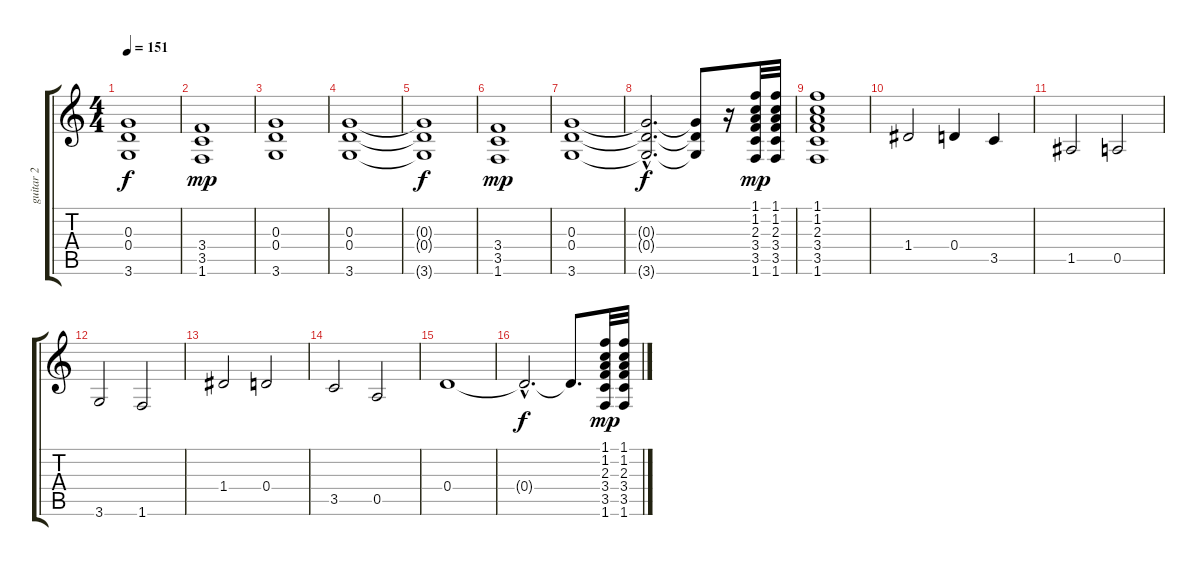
\track ("guitar 2" "guitar 2") {instrument electricguitarmuted}
\staff {score tabs}
\tuning (E4 B3 G3 D3 A2 E2) {hide}
\ts (4 4)
\tempo 151
\clef g2
\ks c
(0.3{t} 0.4{t} 3.6{t}).1{dy f} |
(3.4 3.5 1.6).1{dy mp} |
(0.3 0.4 3.6).1 |
(0.3 0.4 3.6).1 |
(0.3{t} 0.4{t} 3.6{t}).1{dy f} |
(3.4 3.5 1.6).1{dy mp} |
(0.3 0.4 3.6).1 |
(0.3{hac t} 0.4{hac t} 3.6{hac t}).2{d dy f} (0.3{t} 0.4{t} 3.6{t}).8 r.16 (1.1 1.2 2.3 3.4 3.5 1.6).32{dy mp instrument overdrivenguitar} (1.1 1.2 2.3 3.4 3.5 1.6).32 |
(1.1 1.2 2.3 3.4 3.5 1.6).1 |
1.4.2 0.4.4 3.5.4 |
1.5.2 0.5.2 |
3.6.2 1.6.2 |
1.4.2 0.4.2 |
3.5.2 0.5.2 |
0.4.1 |
0.4{hac t}.2{d dy f} 0.4{t}.8{d} (1.1 1.2 2.3 3.4 3.5 1.6).32{dy mp} (1.1 1.2 2.3 3.4 3.5 1.6).32
